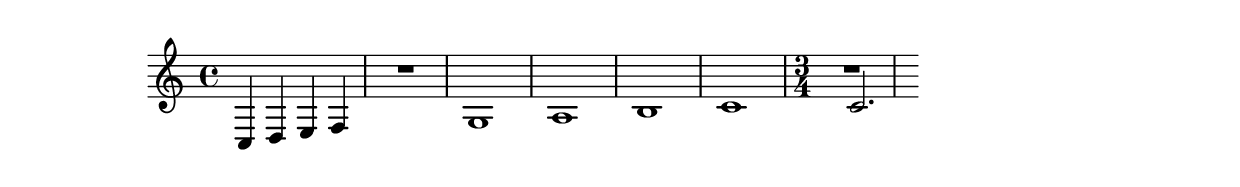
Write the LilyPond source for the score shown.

\version "2.18.2"

\book {
  \header {
  }
  
  \bookpart {
    \new Staff = Staff \with { } 
    \context Staff = Staff {
      \relative c {
        \time 4/4
        c4 d e f
        R1*4/4
        g a b c
        \time 3/4
        R4*3/4
        c2.
      }
    }
  }
}